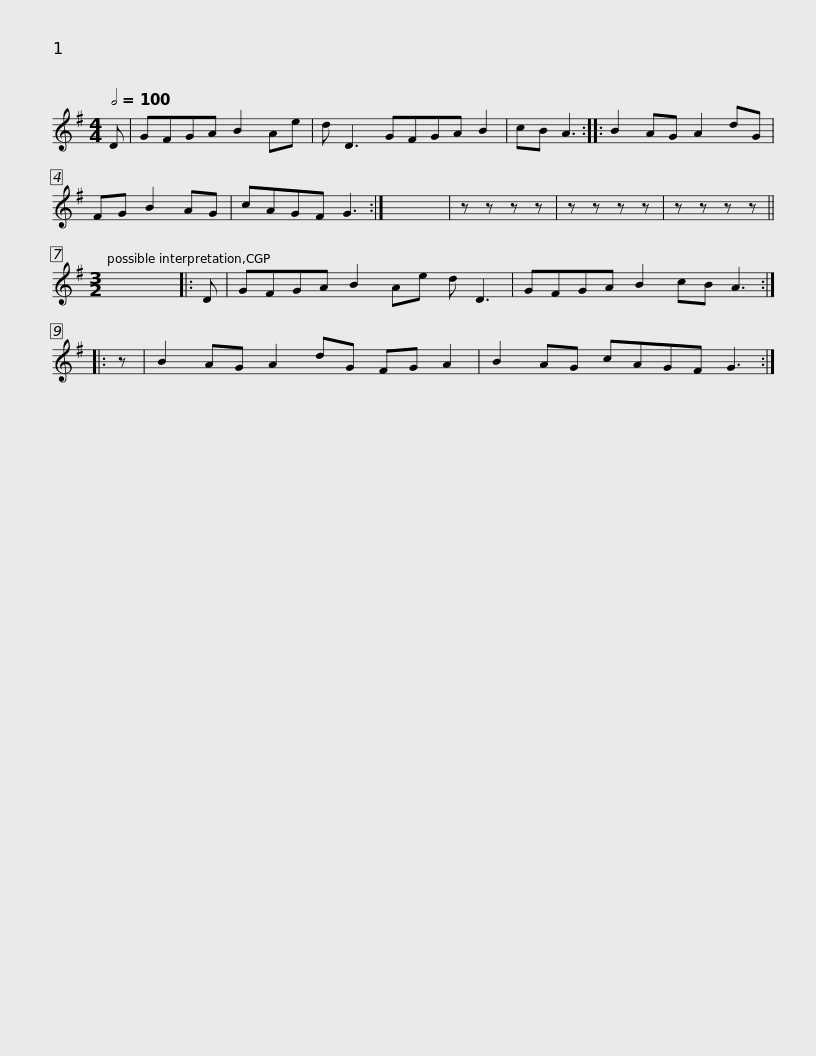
X:1
L:1/8
Q:1/2=100
M:4/4
I:linebreak $
K:G
V:1 treble
V:1
 D | GFGA B2 Ae | d D3 GFGA B2 | cB A3 :: B2 AG A2 dG | %5
 FG B2 AG | cAGF G3 :| x8 |$ z z z z | z z z z | %10
 z z z z ||[M:3/2] x12 |: D | GFGA B2 Ae d D3 | GFGA B2 cB A3 :: %15
 z |$ B2 AG A2 dG FG A2 | B2 AG cAGF G3 :| %18
